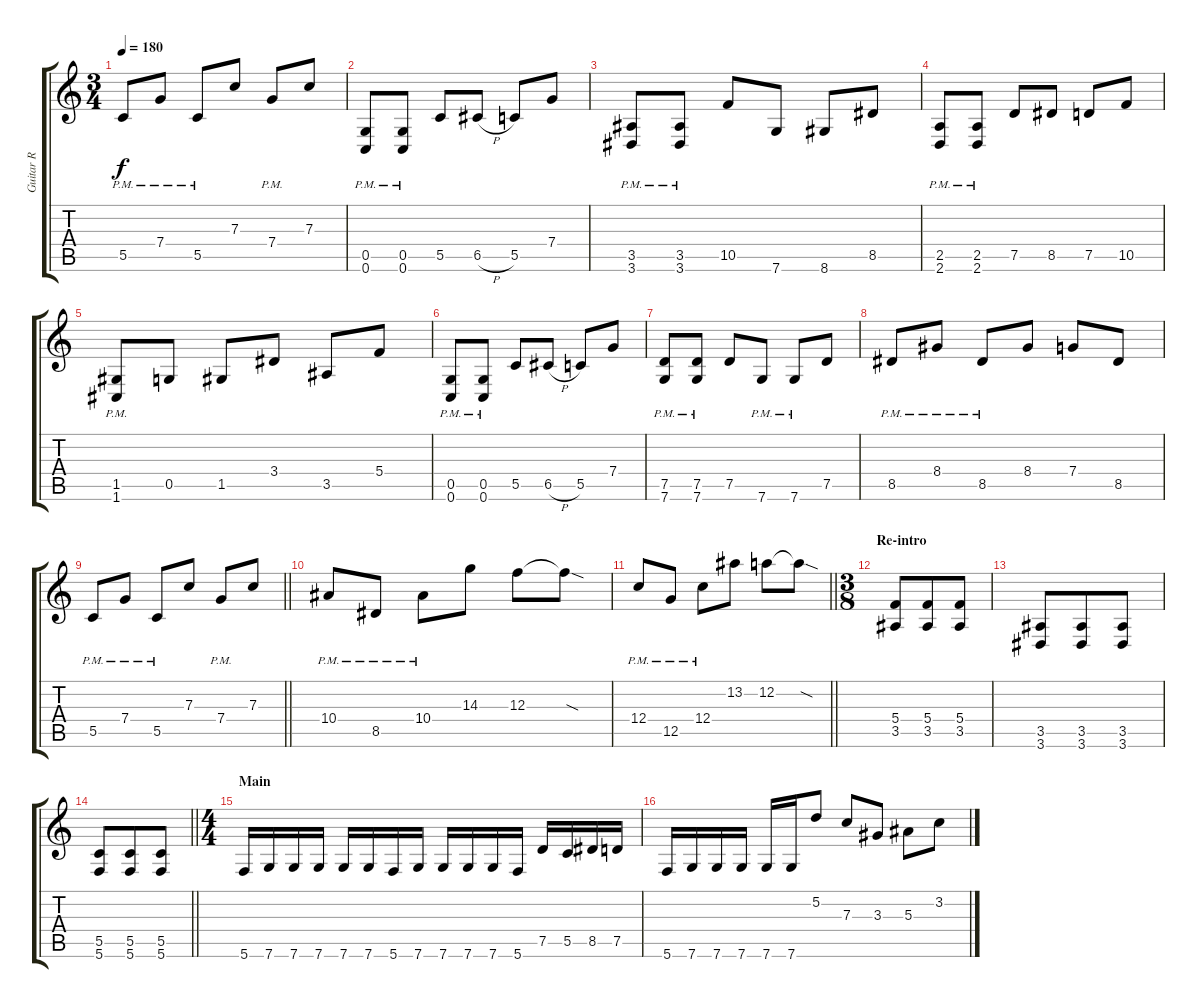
\track ("Guitar R" "Guitar R") {instrument distortionguitar}
\staff {score tabs}
\tuning (D4 A3 F3 C3 G2 C2) {hide}
\ts (3 4)
\tempo 180
\clef g2
\ks c
5.5{pm}.8{dy f} 7.4{pm}.8 5.5{pm}.8 7.3.8 7.4{pm}.8 7.3.8 |
(0.5{pm} 0.6{pm}).8 (0.5{pm} 0.6{pm}).8 5.5.8 6.5{h}.8 5.5.8 7.4.8 |
(3.5{pm} 3.6{pm}).8 (3.5{pm} 3.6{pm}).8 10.5.8 7.6.8 8.6.8 8.5.8 |
(2.5{pm} 2.6{pm}).8 (2.5{pm} 2.6{pm}).8 7.5.8 8.5.8 7.5.8 10.5.8 |
(1.5{pm} 1.6{pm}).8 0.5.8 1.5.8 3.4.8 3.5.8 5.4.8 |
(0.5{pm} 0.6{pm}).8 (0.5{pm} 0.6{pm}).8 5.5.8 6.5{h}.8 5.5.8 7.4.8 |
(7.5{pm} 7.6{pm}).8 (7.5{pm} 7.6{pm}).8 7.5.8 7.6{pm}.8 7.6{pm}.8 7.5.8 |
8.5{pm}.8 8.4{pm}.8 8.5{pm}.8 8.4.8 7.4.8 8.5.8 |
\barLineRight lightlight
5.5{pm}.8 7.4{pm}.8 5.5{pm}.8 7.3.8 7.4{pm}.8 7.3.8 |
10.4{pm}.8 8.5{pm}.8 10.4{pm}.8 14.3.8 12.3.8 12.3{sod t}.8 |
\barLineRight lightlight
12.4{pm}.8 12.5{pm}.8 12.4{pm}.8 13.2.8 12.2.8 12.2{sod t}.8 |
\ts (3 8)
\section ("" "Re-intro")
(5.4 3.5).8 (5.4 3.5).8 (5.4 3.5).8 |
(3.5 3.6).8 (3.5 3.6).8 (3.5 3.6).8 |
\barLineRight lightlight
(5.5 5.6).8 (5.5 5.6).8 (5.5 5.6).8 |
\ts (4 4)
\section ("" "Main")
5.6.16 7.6.16 7.6.16 7.6.16 7.6.16 7.6.16 5.6.16 7.6.16 7.6.16 7.6.16 7.6.16 5.6.16 7.5.16 5.5.16 8.5.16 7.5.16 |
5.6.16 7.6.16 7.6.16 7.6.16 7.6.16 7.6.16 5.2.8 7.3.8 3.3.8 5.3.8 3.2.8
